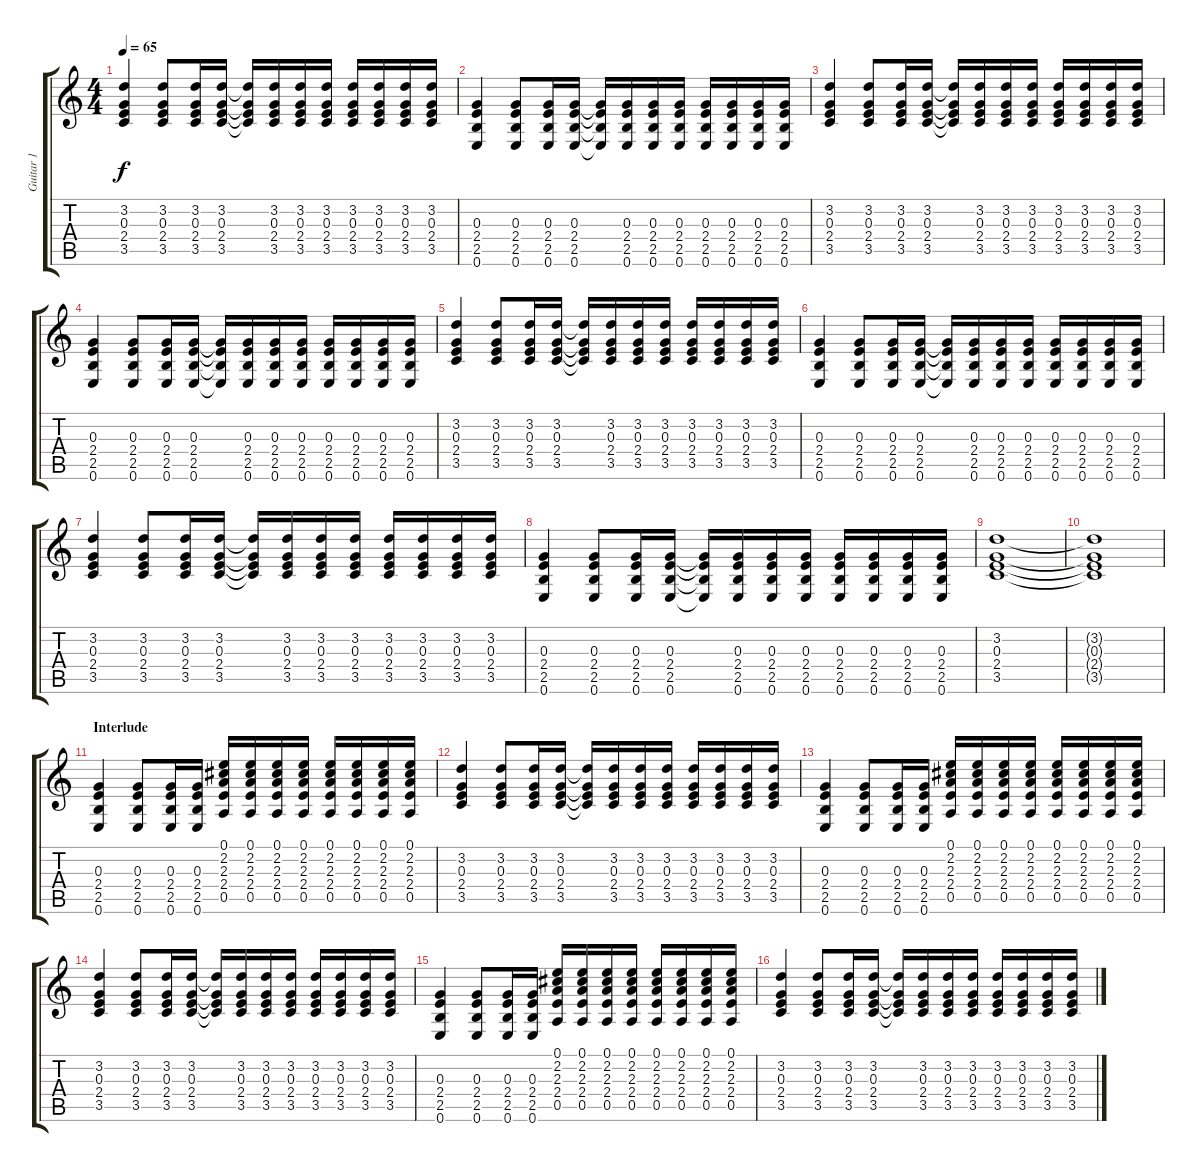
\track ("Guitar 1" "Guitar 1") {instrument electricguitarjazz}
\staff {score tabs}
\tuning (E4 B3 G3 D3 A2 E2) {hide}
\ts (4 4)
\tempo 65
\clef g2
\ks c
(3.2 0.3 2.4 3.5).4{dy f} (3.2 0.3 2.4 3.5).8 (3.2 0.3 2.4 3.5).16 (3.2 0.3 2.4 3.5).16 (3.2{t} 0.3{t} 2.4{t} 3.5{t}).16 (3.2 0.3 2.4 3.5).16 (3.2 0.3 2.4 3.5).16 (3.2 0.3 2.4 3.5).16 (3.2 0.3 2.4 3.5).16 (3.2 0.3 2.4 3.5).16 (3.2 0.3 2.4 3.5).16 (3.2 0.3 2.4 3.5).16 |
(0.3 2.4 2.5 0.6).4 (0.3 2.4 2.5 0.6).8 (0.3 2.4 2.5 0.6).16 (0.3 2.4 2.5 0.6).16 (0.3{t} 2.4{t} 2.5{t} 0.6{t}).16 (0.3 2.4 2.5 0.6).16 (0.3 2.4 2.5 0.6).16 (0.3 2.4 2.5 0.6).16 (0.3 2.4 2.5 0.6).16 (0.3 2.4 2.5 0.6).16 (0.3 2.4 2.5 0.6).16 (0.3 2.4 2.5 0.6).16 |
(3.2 0.3 2.4 3.5).4 (3.2 0.3 2.4 3.5).8 (3.2 0.3 2.4 3.5).16 (3.2 0.3 2.4 3.5).16 (3.2{t} 0.3{t} 2.4{t} 3.5{t}).16 (3.2 0.3 2.4 3.5).16 (3.2 0.3 2.4 3.5).16 (3.2 0.3 2.4 3.5).16 (3.2 0.3 2.4 3.5).16 (3.2 0.3 2.4 3.5).16 (3.2 0.3 2.4 3.5).16 (3.2 0.3 2.4 3.5).16 |
(0.3 2.4 2.5 0.6).4 (0.3 2.4 2.5 0.6).8 (0.3 2.4 2.5 0.6).16 (0.3 2.4 2.5 0.6).16 (0.3{t} 2.4{t} 2.5{t} 0.6{t}).16 (0.3 2.4 2.5 0.6).16 (0.3 2.4 2.5 0.6).16 (0.3 2.4 2.5 0.6).16 (0.3 2.4 2.5 0.6).16 (0.3 2.4 2.5 0.6).16 (0.3 2.4 2.5 0.6).16 (0.3 2.4 2.5 0.6).16 |
(3.2 0.3 2.4 3.5).4 (3.2 0.3 2.4 3.5).8 (3.2 0.3 2.4 3.5).16 (3.2 0.3 2.4 3.5).16 (3.2{t} 0.3{t} 2.4{t} 3.5{t}).16 (3.2 0.3 2.4 3.5).16 (3.2 0.3 2.4 3.5).16 (3.2 0.3 2.4 3.5).16 (3.2 0.3 2.4 3.5).16 (3.2 0.3 2.4 3.5).16 (3.2 0.3 2.4 3.5).16 (3.2 0.3 2.4 3.5).16 |
(0.3 2.4 2.5 0.6).4 (0.3 2.4 2.5 0.6).8 (0.3 2.4 2.5 0.6).16 (0.3 2.4 2.5 0.6).16 (0.3{t} 2.4{t} 2.5{t} 0.6{t}).16 (0.3 2.4 2.5 0.6).16 (0.3 2.4 2.5 0.6).16 (0.3 2.4 2.5 0.6).16 (0.3 2.4 2.5 0.6).16 (0.3 2.4 2.5 0.6).16 (0.3 2.4 2.5 0.6).16 (0.3 2.4 2.5 0.6).16 |
(3.2 0.3 2.4 3.5).4 (3.2 0.3 2.4 3.5).8 (3.2 0.3 2.4 3.5).16 (3.2 0.3 2.4 3.5).16 (3.2{t} 0.3{t} 2.4{t} 3.5{t}).16 (3.2 0.3 2.4 3.5).16 (3.2 0.3 2.4 3.5).16 (3.2 0.3 2.4 3.5).16 (3.2 0.3 2.4 3.5).16 (3.2 0.3 2.4 3.5).16 (3.2 0.3 2.4 3.5).16 (3.2 0.3 2.4 3.5).16 |
(0.3 2.4 2.5 0.6).4 (0.3 2.4 2.5 0.6).8 (0.3 2.4 2.5 0.6).16 (0.3 2.4 2.5 0.6).16 (0.3{t} 2.4{t} 2.5{t} 0.6{t}).16 (0.3 2.4 2.5 0.6).16 (0.3 2.4 2.5 0.6).16 (0.3 2.4 2.5 0.6).16 (0.3 2.4 2.5 0.6).16 (0.3 2.4 2.5 0.6).16 (0.3 2.4 2.5 0.6).16 (0.3 2.4 2.5 0.6).16 |
(3.2 0.3 2.4 3.5).1 |
(3.2{t} 0.3{t} 2.4{t} 3.5{t}).1 |
\section ("" "Interlude")
(0.3 2.4 2.5 0.6).4 (0.3 2.4 2.5 0.6).8 (0.3 2.4 2.5 0.6).16 (0.3 2.4 2.5 0.6).16 (0.1 2.2 2.3 2.4 0.5).16 (0.1 2.2 2.3 2.4 0.5).16 (0.1 2.2 2.3 2.4 0.5).16 (0.1 2.2 2.3 2.4 0.5).16 (0.1 2.2 2.3 2.4 0.5).16 (0.1 2.2 2.3 2.4 0.5).16 (0.1 2.2 2.3 2.4 0.5).16 (0.1 2.2 2.3 2.4 0.5).16 |
(3.2 0.3 2.4 3.5).4 (3.2 0.3 2.4 3.5).8 (3.2 0.3 2.4 3.5).16 (3.2 0.3 2.4 3.5).16 (3.2{t} 0.3{t} 2.4{t} 3.5{t}).16 (3.2 0.3 2.4 3.5).16 (3.2 0.3 2.4 3.5).16 (3.2 0.3 2.4 3.5).16 (3.2 0.3 2.4 3.5).16 (3.2 0.3 2.4 3.5).16 (3.2 0.3 2.4 3.5).16 (3.2 0.3 2.4 3.5).16 |
(0.3 2.4 2.5 0.6).4 (0.3 2.4 2.5 0.6).8 (0.3 2.4 2.5 0.6).16 (0.3 2.4 2.5 0.6).16 (0.1 2.2 2.3 2.4 0.5).16 (0.1 2.2 2.3 2.4 0.5).16 (0.1 2.2 2.3 2.4 0.5).16 (0.1 2.2 2.3 2.4 0.5).16 (0.1 2.2 2.3 2.4 0.5).16 (0.1 2.2 2.3 2.4 0.5).16 (0.1 2.2 2.3 2.4 0.5).16 (0.1 2.2 2.3 2.4 0.5).16 |
(3.2 0.3 2.4 3.5).4 (3.2 0.3 2.4 3.5).8 (3.2 0.3 2.4 3.5).16 (3.2 0.3 2.4 3.5).16 (3.2{t} 0.3{t} 2.4{t} 3.5{t}).16 (3.2 0.3 2.4 3.5).16 (3.2 0.3 2.4 3.5).16 (3.2 0.3 2.4 3.5).16 (3.2 0.3 2.4 3.5).16 (3.2 0.3 2.4 3.5).16 (3.2 0.3 2.4 3.5).16 (3.2 0.3 2.4 3.5).16 |
(0.3 2.4 2.5 0.6).4 (0.3 2.4 2.5 0.6).8 (0.3 2.4 2.5 0.6).16 (0.3 2.4 2.5 0.6).16 (0.1 2.2 2.3 2.4 0.5).16 (0.1 2.2 2.3 2.4 0.5).16 (0.1 2.2 2.3 2.4 0.5).16 (0.1 2.2 2.3 2.4 0.5).16 (0.1 2.2 2.3 2.4 0.5).16 (0.1 2.2 2.3 2.4 0.5).16 (0.1 2.2 2.3 2.4 0.5).16 (0.1 2.2 2.3 2.4 0.5).16 |
(3.2 0.3 2.4 3.5).4 (3.2 0.3 2.4 3.5).8 (3.2 0.3 2.4 3.5).16 (3.2 0.3 2.4 3.5).16 (3.2{t} 0.3{t} 2.4{t} 3.5{t}).16 (3.2 0.3 2.4 3.5).16 (3.2 0.3 2.4 3.5).16 (3.2 0.3 2.4 3.5).16 (3.2 0.3 2.4 3.5).16 (3.2 0.3 2.4 3.5).16 (3.2 0.3 2.4 3.5).16 (3.2 0.3 2.4 3.5).16
